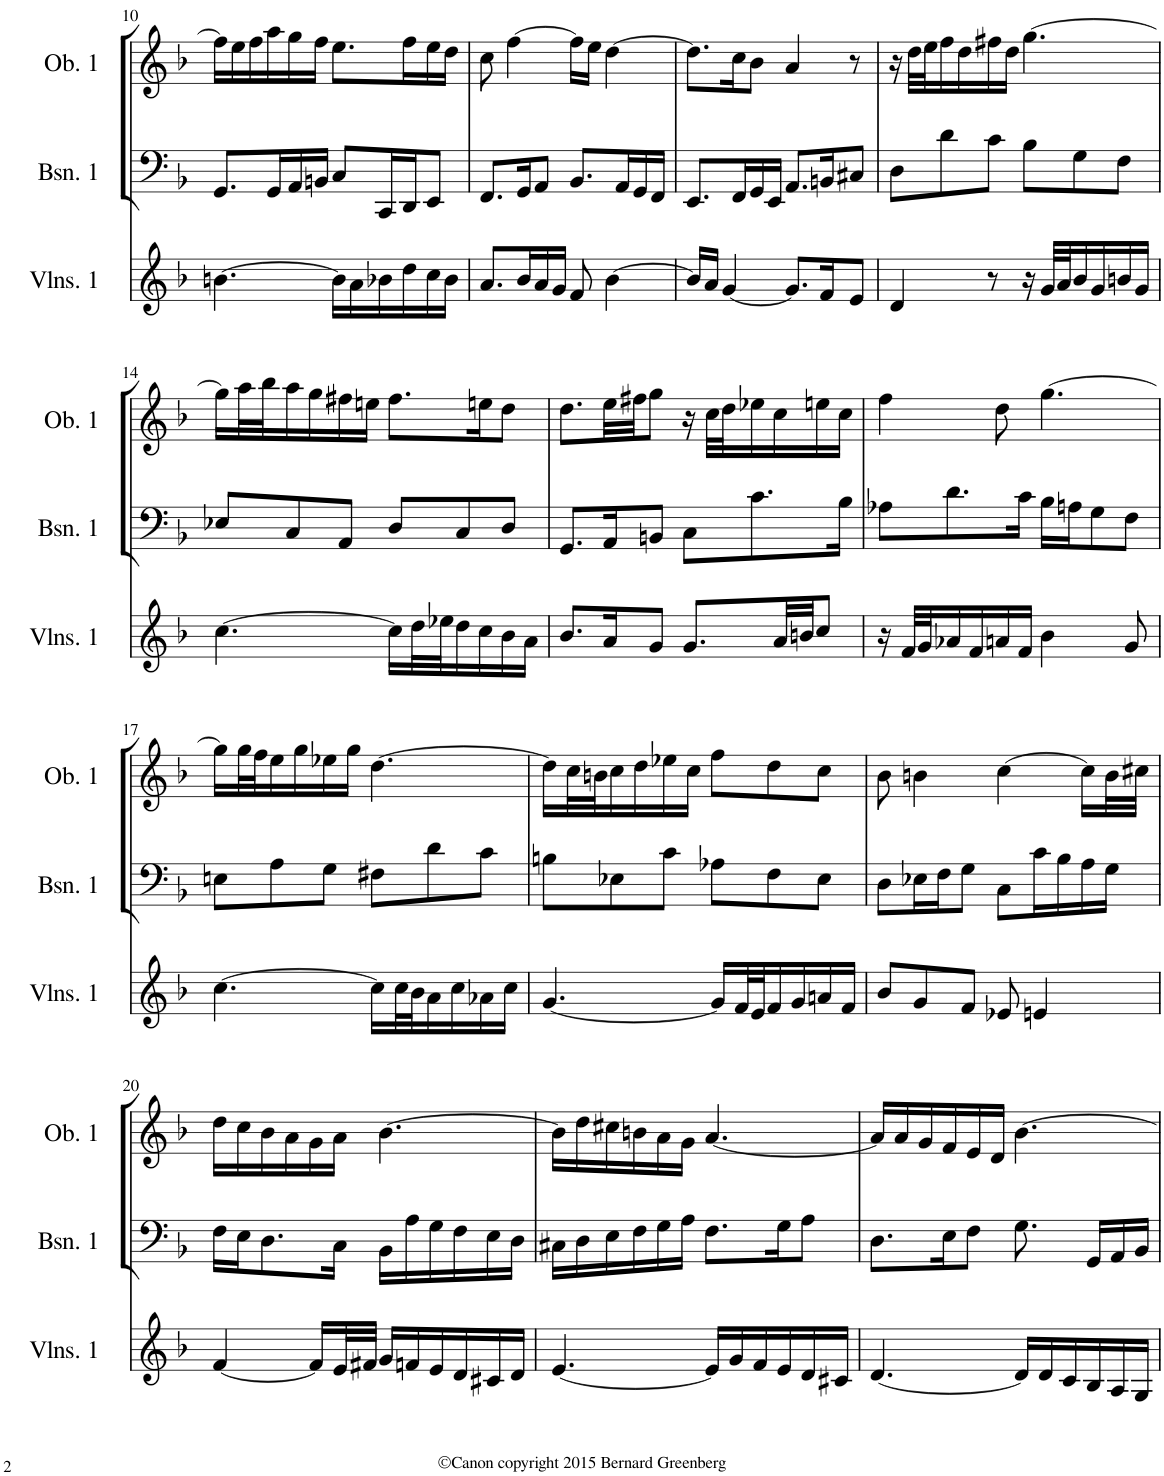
**kern	**kern	**kern
*part3	*part2	*part1
*staff3	*staff2	*staff1
*I"Violins 1	*I"Bassoon 1	*I"Oboe 1
*I'Vlns. 1	*I'Bsn. 1	*I'Ob. 1
!!LO:PB:g=z
*clefG2	*clefF4	*clefG2
*k[b-]	*k[b-]	*k[b-]
*M6/8	*M6/8	*M6/8
=10	=10	=10
[4.bn\	8.GG/L	16ff\LL]
.	.	16ee\
.	.	16ff\
.	16GG/L	16aa\
.	16AA/	16gg\
.	16BBn/JJ	16ff\JJ
16b\LL]	8C/L	8.ee\L
16a\	.	.
16b-X\	16CC/L	.
16dd\	16DD/J	16ff\L
16cc\	8EE/J	16ee\
16b-\JJ	.	16dd\JJ
=11	=11	=11
8.a/L	8.FF/L	8cc\
.	.	[4ff\
16b-/L	16GG/K	.
16a/	8AA/J	.
16g/JJ	.	.
8f/	8.BB-/L	16ff\LL]
.	.	16ee\JJ
[4b-\	.	[4dd\
.	16AA/L	.
.	16GG/	.
.	16FF/JJ	.
=12	=12	=12
16b-/LL]	8.EE/L	8.dd\L]
16a/JJ	.	.
[4g/	.	.
.	16FF/L	16cc\K
.	16GG/	8b-\J
.	16EE/JJ	.
8.g/L]	8.AA/L	4a/
16f/K	16BBn/K	.
8e/J	8C#X/J	8r
=13	=13	=13
4d/	8D\L	16r
.	.	32dd\LLL
.	.	32ee\J
.	8d\	16ff\
.	.	16dd\
8r	8c\J	16ff#X\
.	.	16dd\JJ
16r	8B-\L	[4.gg\
32g/LLL	.	.
32a/J	.	.
16b-/	8G\	.
16g/	.	.
16bn/	8F\J	.
16g/JJ	.	.
!!LO:LB:g=z
=14	=14	=14
[4.cc\	8E-X/L	16gg\LL]
.	.	32aa\L
.	.	32bb-\J
.	8C/	16aa\
.	.	16gg\
.	8AA/J	16ff#X\
.	.	16een\JJ
16cc\LL]	8D/L	8.ff#\L
32dd\L	.	.
32ee-X\J	.	.
16dd\	8C/	.
16cc\	.	16een\K
16b-\	8D/J	8dd\J
16a\JJ	.	.
=15	=15	=15
8.b-/L	8.GG/L	8.dd\L
16a/K	16AA/K	32ee\LL
.	.	32ff#X\JJ
8g/J	8BBn/J	8gg\J
8.g/L	8C\L	16r
.	.	32cc\LLL
.	.	32dd\J
.	8.c\	16ee-X\
32a/LL	.	16cc\
32bn/JJ	.	.
8cc/J	.	16een\
.	16B-\Jk	16cc\JJ
=16	=16	=16
16r	8A-X\L	4ff\
32f/LLL	.	.
32g/J	.	.
16a-X/	8.d\	.
16f/	.	.
16an/	.	8dd\
16f/JJ	16c\Jk	.
4b-\	16B-\LL	[4.gg\
.	16An\J	.
.	8G\	.
8g/	8F\J	.
!!LO:LB:g=z
=17	=17	=17
[4.cc\	8En\L	16gg\LL]
.	.	32gg\L
.	.	32ff\J
.	8A\	16ee\
.	.	16gg\
.	8G\J	16ee-X\
.	.	16gg\JJ
16cc\LL]	8F#X\L	[4.dd\
32cc\L	.	.
32b-\J	.	.
16a\	8d\	.
16cc\	.	.
16a-X\	8c\J	.
16cc\JJ	.	.
=18	=18	=18
[4.g/	8Bn\L	16dd\LL]
.	.	32cc\L
.	.	32bn\J
.	8E-X\	16cc\
.	.	16dd\
.	8c\J	16ee-X\
.	.	16cc\JJ
16g/LL]	8A-X\L	8ff\L
32f/L	.	.
32e/J	.	.
16f/	8F\	8dd\
16g/	.	.
16an/	8E-\J	8cc\J
16f/JJ	.	.
=19	=19	=19
8b-/L	8D\L	8b-\
8g/	16E-X\L	4bn\
.	16F\J	.
8f/J	8G\J	.
8e-X/	8C\L	[4cc\
4en/	16c\L	.
.	16B-\	.
.	16A\	16cc\LL]
.	16G\JJ	32b\L
.	.	32cc#X\JJJ
!!LO:LB:g=z
=20	=20	=20
[4f/	16F\LL	16dd\LL
.	16E\J	16cc\
.	8.D\	16b-\
.	.	16a\
16f/LL]	.	16g\
32e/L	16C\Jk	16a\JJ
32f#X/JJJ	.	.
16g/LL	16BB-\LL	[4.b-\
16fn/	16A\	.
16e/	16G\	.
16d/	16F\	.
16c#X/	16E\	.
16d/JJ	16D\JJ	.
=21	=21	=21
[4.e/	16C#X\LL	16b-\LL]
.	16D\	16dd\
.	16E\	16cc#X\
.	16F\	16bn\
.	16G\	16a\
.	16A\JJ	16g\JJ
16e/LL]	8.F\L	[4.a/
16g/	.	.
16f/	.	.
16e/	16G\K	.
16d/	8A\J	.
16c#X/JJ	.	.
=22	=22	=22
[4.d/	8.D\L	16a/LL]
.	.	16a/
.	.	16g/
.	16E\K	16f/
.	8F\J	16e/
.	.	16d/JJ
16d/LL]	8.G\	[4.b-\
16d/	.	.
16c/	.	.
16B-/	16GG/LL	.
16A/	16AA/	.
16G/JJ	16BB-/JJ	.
=	=	=
*-	*-	*-
